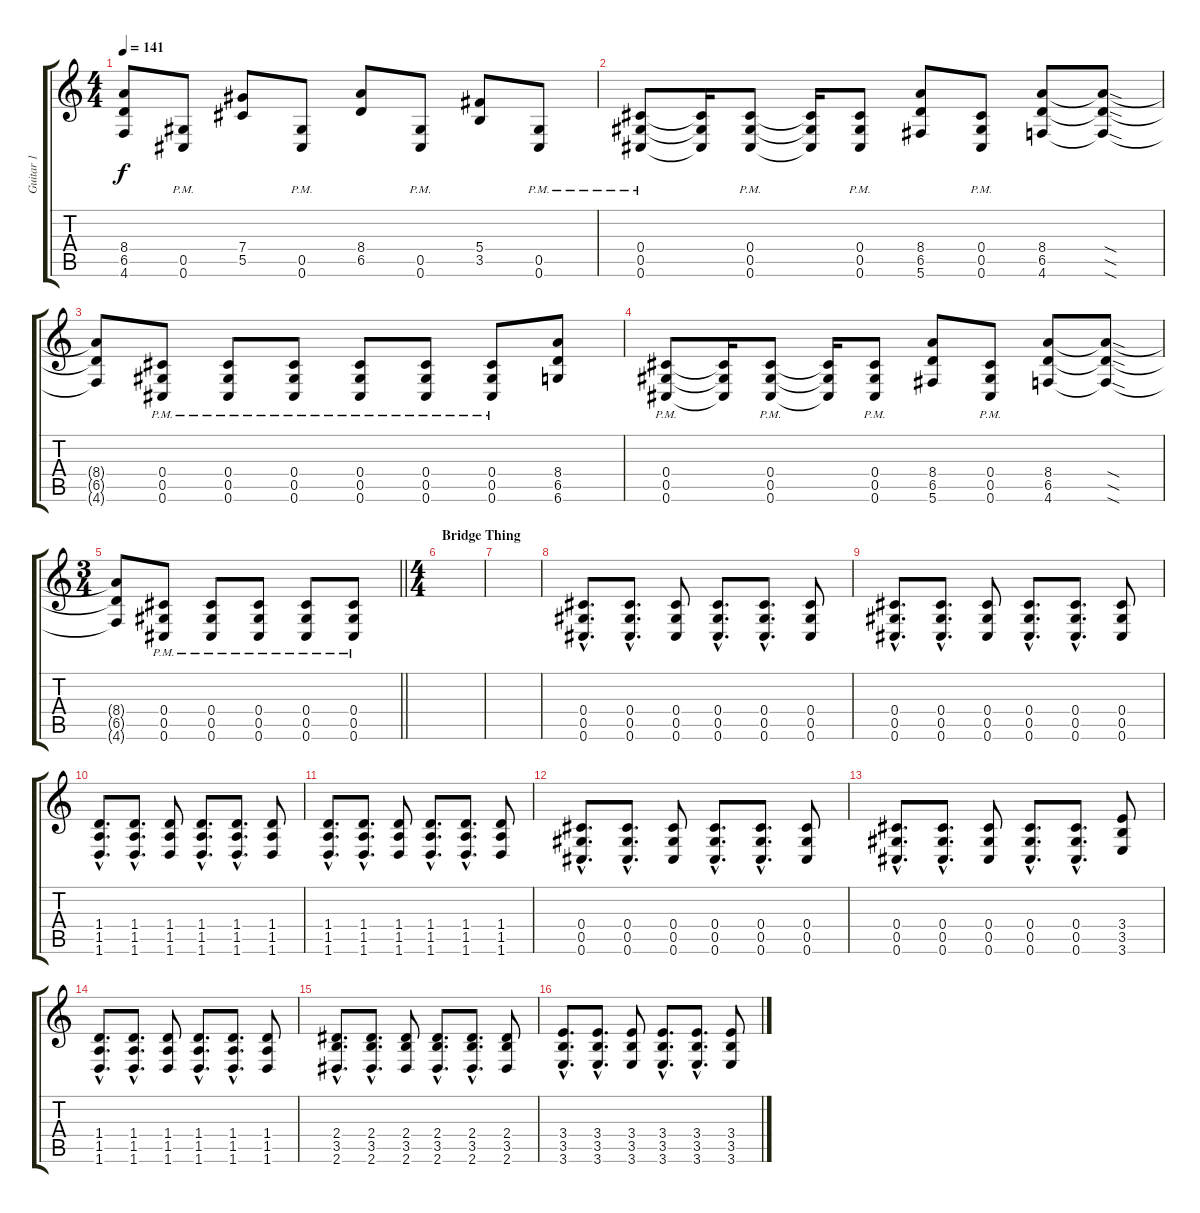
\track ("Guitar 1" "Guitar 1") {instrument distortionguitar}
\staff {score tabs}
\tuning (Eb4 Bb3 Gb3 Db3 Ab2 Db2) {hide}
\ts (4 4)
\tempo 141
\clef g2
\ks c
(8.4{t} 6.5{t} 4.6{t}).8{dy f} (0.5{pm} 0.6{pm}).8 (7.4 5.5).8 (0.5{pm} 0.6{pm}).8 (8.4 6.5).8 (0.5{pm} 0.6{pm}).8 (5.4 3.5).8 (0.5{pm} 0.6{pm}).8 |
(0.4{pm} 0.5{pm} 0.6{pm}).8 (0.4{t} 0.5{t} 0.6{t}).16 (0.4{pm} 0.5{pm} 0.6{pm}).8 (0.4{t} 0.5{t} 0.6{t}).16 (0.4{pm} 0.5{pm} 0.6{pm}).8 (8.4 6.5 5.6).8 (0.4{pm} 0.5{pm} 0.6{pm}).8 (8.4 6.5 4.6).8 (8.4{sod t} 6.5{sod t} 4.6{sod t}).8 |
(8.4{t} 6.5{t} 4.6{t}).8 (0.4{pm} 0.5{pm} 0.6{pm}).8 (0.4{pm} 0.5{pm} 0.6{pm}).8 (0.4{pm} 0.5{pm} 0.6{pm}).8 (0.4{pm} 0.5{pm} 0.6{pm}).8 (0.4{pm} 0.5{pm} 0.6{pm}).8 (0.4{pm} 0.5{pm} 0.6{pm}).8 (8.4 6.5 6.6).8 |
(0.4{pm} 0.5{pm} 0.6{pm}).8 (0.4{t} 0.5{t} 0.6{t}).16 (0.4{pm} 0.5{pm} 0.6{pm}).8 (0.4{t} 0.5{t} 0.6{t}).16 (0.4{pm} 0.5{pm} 0.6{pm}).8 (8.4 6.5 5.6).8 (0.4{pm} 0.5{pm} 0.6{pm}).8 (8.4 6.5 4.6).8 (8.4{sod t} 6.5{sod t} 4.6{sod t}).8 |
\ts (3 4)
\barLineRight lightlight
(8.4{t} 6.5{t} 4.6{t}).8 (0.4{pm} 0.5{pm} 0.6{pm}).8 (0.4{pm} 0.5{pm} 0.6{pm}).8 (0.4{pm} 0.5{pm} 0.6{pm}).8 (0.4{pm} 0.5{pm} 0.6{pm}).8 (0.4{pm} 0.5{pm} 0.6{pm}).8 |
\ts (4 4)
\section ("" "Bridge Thing")
|
|
(0.4{hac} 0.5{hac} 0.6{hac}).8{d} (0.4{hac} 0.5{hac} 0.6{hac}).8{d} (0.4 0.5 0.6).8 (0.4{hac} 0.5{hac} 0.6{hac}).8{d} (0.4{hac} 0.5{hac} 0.6{hac}).8{d} (0.4 0.5 0.6).8 |
(0.4{hac} 0.5{hac} 0.6{hac}).8{d} (0.4{hac} 0.5{hac} 0.6{hac}).8{d} (0.4 0.5 0.6).8 (0.4{hac} 0.5{hac} 0.6{hac}).8{d} (0.4{hac} 0.5{hac} 0.6{hac}).8{d} (0.4 0.5 0.6).8 |
(1.4{hac} 1.5{hac} 1.6{hac}).8{d} (1.4{hac} 1.5{hac} 1.6{hac}).8{d} (1.4 1.5 1.6).8 (1.4{hac} 1.5{hac} 1.6{hac}).8{d} (1.4{hac} 1.5{hac} 1.6{hac}).8{d} (1.4 1.5 1.6).8 |
(1.4{hac} 1.5{hac} 1.6{hac}).8{d} (1.4{hac} 1.5{hac} 1.6{hac}).8{d} (1.4 1.5 1.6).8 (1.4{hac} 1.5{hac} 1.6{hac}).8{d} (1.4{hac} 1.5{hac} 1.6{hac}).8{d} (1.4 1.5 1.6).8 |
(0.4{hac} 0.5{hac} 0.6{hac}).8{d} (0.4{hac} 0.5{hac} 0.6{hac}).8{d} (0.4 0.5 0.6).8 (0.4{hac} 0.5{hac} 0.6{hac}).8{d} (0.4{hac} 0.5{hac} 0.6{hac}).8{d} (0.4 0.5 0.6).8 |
(0.4{hac} 0.5{hac} 0.6{hac}).8{d} (0.4{hac} 0.5{hac} 0.6{hac}).8{d} (0.4 0.5 0.6).8 (0.4{hac} 0.5{hac} 0.6{hac}).8{d} (0.4{hac} 0.5{hac} 0.6{hac}).8{d} (3.4 3.5 3.6).8 |
(1.4{hac} 1.5{hac} 1.6{hac}).8{d} (1.4{hac} 1.5{hac} 1.6{hac}).8{d} (1.4 1.5 1.6).8 (1.4{hac} 1.5{hac} 1.6{hac}).8{d} (1.4{hac} 1.5{hac} 1.6{hac}).8{d} (1.4 1.5 1.6).8 |
(2.4{hac} 3.5{hac} 2.6{hac}).8{d} (2.4{hac} 3.5{hac} 2.6{hac}).8{d} (2.4 3.5 2.6).8 (2.4{hac} 3.5{hac} 2.6{hac}).8{d} (2.4{hac} 3.5{hac} 2.6{hac}).8{d} (2.4 3.5 2.6).8 |
(3.4{hac} 3.5{hac} 3.6{hac}).8{d} (3.4{hac} 3.5{hac} 3.6{hac}).8{d} (3.4 3.5 3.6).8 (3.4{hac} 3.5{hac} 3.6{hac}).8{d} (3.4{hac} 3.5{hac} 3.6{hac}).8{d} (3.4 3.5 3.6).8
